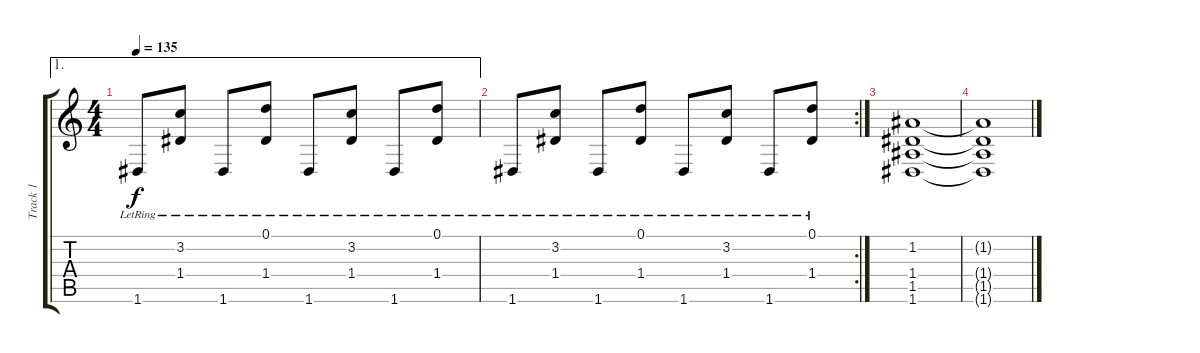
\track ("Track 1" "Track 1") {instrument acousticguitarsteel}
\staff {score tabs}
\tuning (D4 A3 G3 D3 A2 D2) {hide}
\ae 1
\ts (4 4)
\tempo 135
\clef g2
\ks c
1.6{lr}.8{dy f} (3.2{lr} 1.4{lr}).8 1.6{lr}.8 (0.1{lr} 1.4{lr}).8 1.6{lr}.8 (3.2{lr} 1.4{lr}).8 1.6{lr}.8 (0.1{lr} 1.4{lr}).8 |
\rc 2
1.6{lr}.8 (3.2{lr} 1.4{lr}).8 1.6{lr}.8 (0.1{lr} 1.4{lr}).8 1.6{lr}.8 (3.2{lr} 1.4{lr}).8 1.6{lr}.8 (0.1{lr} 1.4{lr}).8 |
(1.2 1.4 1.5 1.6).1 |
(1.2{t} 1.4{t} 1.5{t} 1.6{t}).1
